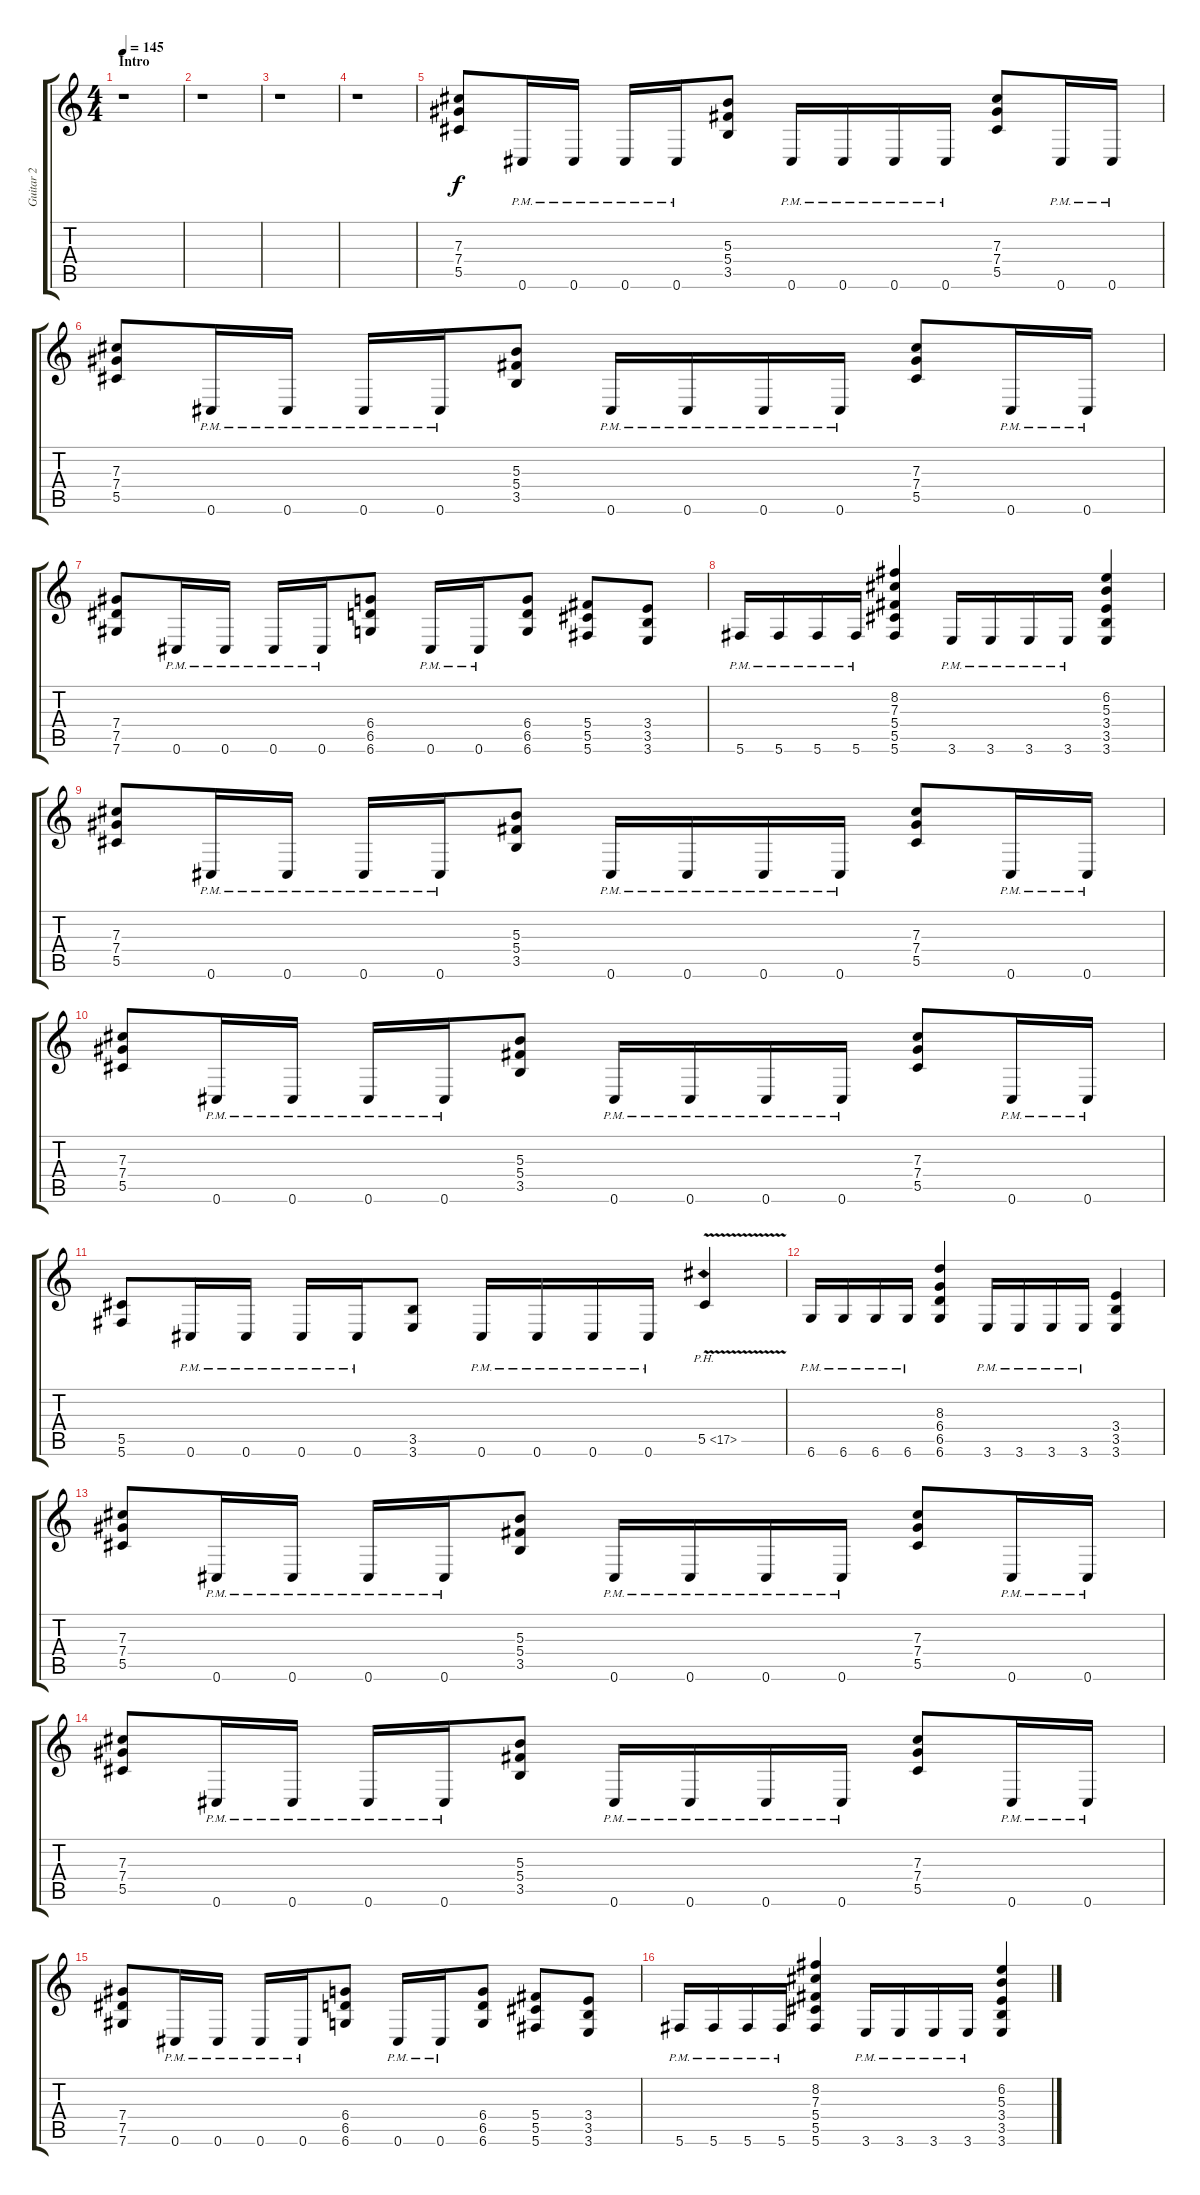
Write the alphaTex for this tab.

\track ("Guitar 2" "Guitar 2") {instrument distortionguitar}
\staff {score tabs}
\tuning (Eb4 Bb3 Gb3 Db3 Ab2 Db2) {hide}
\ts (4 4)
\section ("" "Intro")
\tempo 145
\clef g2
\ks c
r.1{dy f instrument distortionguitar} |
r.1 |
r.1 |
r.1 |
(7.3 7.4 5.5).8 0.6{pm}.16 0.6{pm}.16 0.6{pm}.16 0.6{pm}.16 (5.3 5.4 3.5).8 0.6{pm}.16 0.6{pm}.16 0.6{pm}.16 0.6{pm}.16 (7.3 7.4 5.5).8 0.6{pm}.16 0.6{pm}.16 |
(7.3 7.4 5.5).8 0.6{pm}.16 0.6{pm}.16 0.6{pm}.16 0.6{pm}.16 (5.3 5.4 3.5).8 0.6{pm}.16 0.6{pm}.16 0.6{pm}.16 0.6{pm}.16 (7.3 7.4 5.5).8 0.6{pm}.16 0.6{pm}.16 |
(7.4 7.5 7.6).8 0.6{pm}.16 0.6{pm}.16 0.6{pm}.16 0.6{pm}.16 (6.4 6.5 6.6).8 0.6{pm}.16 0.6{pm}.16 (6.4 6.5 6.6).8 (5.4 5.5 5.6).8 (3.4 3.5 3.6).8 |
5.6{pm}.16 5.6{pm}.16 5.6{pm}.16 5.6{pm}.16 (8.2 7.3 5.4 5.5 5.6).4 3.6{pm}.16 3.6{pm}.16 3.6{pm}.16 3.6{pm}.16 (6.2 5.3 3.4 3.5 3.6).4 |
(7.3 7.4 5.5).8 0.6{pm}.16 0.6{pm}.16 0.6{pm}.16 0.6{pm}.16 (5.3 5.4 3.5).8 0.6{pm}.16 0.6{pm}.16 0.6{pm}.16 0.6{pm}.16 (7.3 7.4 5.5).8 0.6{pm}.16 0.6{pm}.16 |
(7.3 7.4 5.5).8 0.6{pm}.16 0.6{pm}.16 0.6{pm}.16 0.6{pm}.16 (5.3 5.4 3.5).8 0.6{pm}.16 0.6{pm}.16 0.6{pm}.16 0.6{pm}.16 (7.3 7.4 5.5).8 0.6{pm}.16 0.6{pm}.16 |
(5.5 5.6).8 0.6{pm}.16 0.6{pm}.16 0.6{pm}.16 0.6{pm}.16 (3.5 3.6).8 0.6{pm}.16 0.6{pm}.16 0.6{pm}.16 0.6{pm}.16 5.5{ph 12 v}.4 |
6.6{pm}.16 6.6{pm}.16 6.6{pm}.16 6.6{pm}.16 (8.3 6.4 6.5 6.6).4 3.6{pm}.16 3.6{pm}.16 3.6{pm}.16 3.6{pm}.16 (3.4 3.5 3.6).4 |
(7.3 7.4 5.5).8 0.6{pm}.16 0.6{pm}.16 0.6{pm}.16 0.6{pm}.16 (5.3 5.4 3.5).8 0.6{pm}.16 0.6{pm}.16 0.6{pm}.16 0.6{pm}.16 (7.3 7.4 5.5).8 0.6{pm}.16 0.6{pm}.16 |
(7.3 7.4 5.5).8 0.6{pm}.16 0.6{pm}.16 0.6{pm}.16 0.6{pm}.16 (5.3 5.4 3.5).8 0.6{pm}.16 0.6{pm}.16 0.6{pm}.16 0.6{pm}.16 (7.3 7.4 5.5).8 0.6{pm}.16 0.6{pm}.16 |
(7.4 7.5 7.6).8 0.6{pm}.16 0.6{pm}.16 0.6{pm}.16 0.6{pm}.16 (6.4 6.5 6.6).8 0.6{pm}.16 0.6{pm}.16 (6.4 6.5 6.6).8 (5.4 5.5 5.6).8 (3.4 3.5 3.6).8 |
5.6{pm}.16 5.6{pm}.16 5.6{pm}.16 5.6{pm}.16 (8.2 7.3 5.4 5.5 5.6).4 3.6{pm}.16 3.6{pm}.16 3.6{pm}.16 3.6{pm}.16 (6.2 5.3 3.4 3.5 3.6).4
